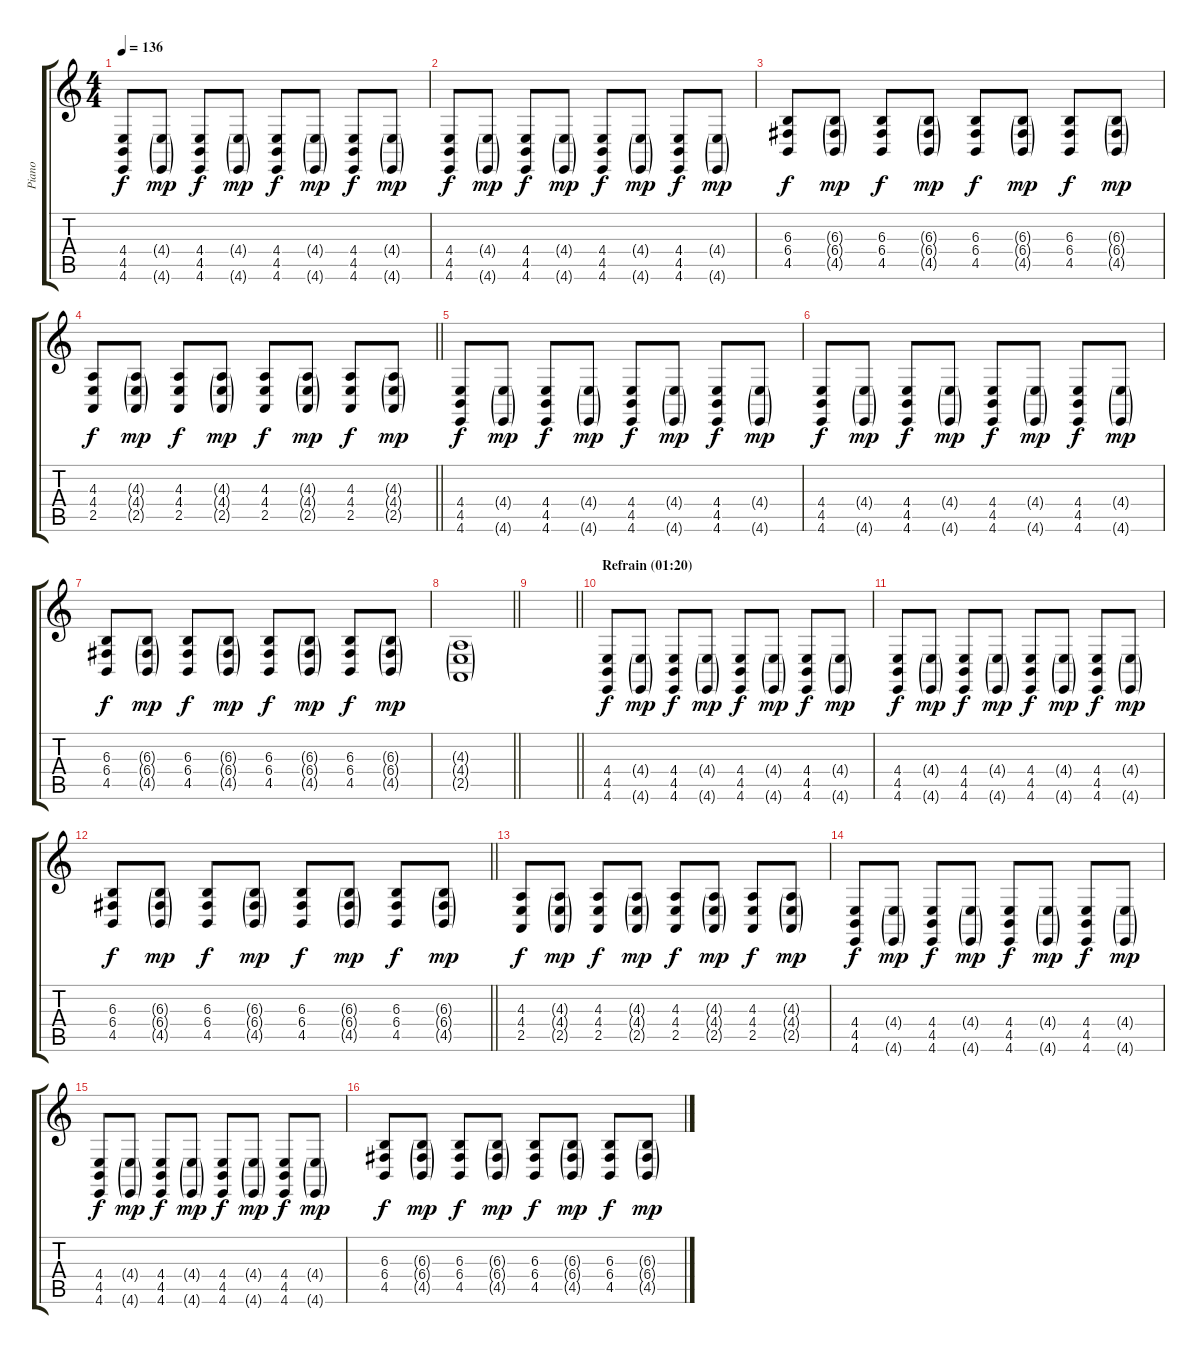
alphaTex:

\track ("Piano" "Piano") {instrument brightacousticpiano}
\staff {score tabs}
\tuning (D4 A3 F3 C3 G2 C2) {hide}
\ts (4 4)
\tempo 136
\clef g2
\ks c
(4.4 4.5 4.6).8{dy f} (4.4{g} 4.6{g}).8{dy mp} (4.4 4.5 4.6).8{dy f} (4.4{g} 4.6{g}).8{dy mp} (4.4 4.5 4.6).8{dy f} (4.4{g} 4.6{g}).8{dy mp} (4.4 4.5 4.6).8{dy f} (4.4{g} 4.6{g}).8{dy mp} |
(4.4 4.5 4.6).8{dy f} (4.4{g} 4.6{g}).8{dy mp} (4.4 4.5 4.6).8{dy f} (4.4{g} 4.6{g}).8{dy mp} (4.4 4.5 4.6).8{dy f} (4.4{g} 4.6{g}).8{dy mp} (4.4 4.5 4.6).8{dy f} (4.4{g} 4.6{g}).8{dy mp} |
(6.3 6.4 4.5).8{dy f} (6.3{g} 6.4{g} 4.5{g}).8{dy mp} (6.3 6.4 4.5).8{dy f} (6.3{g} 6.4{g} 4.5{g}).8{dy mp} (6.3 6.4 4.5).8{dy f} (6.3{g} 6.4{g} 4.5{g}).8{dy mp} (6.3 6.4 4.5).8{dy f} (6.3{g} 6.4{g} 4.5{g}).8{dy mp} |
\barLineRight lightlight
(4.3 4.4 2.5).8{dy f} (4.3{g} 4.4{g} 2.5{g}).8{dy mp} (4.3 4.4 2.5).8{dy f} (4.3{g} 4.4{g} 2.5{g}).8{dy mp} (4.3 4.4 2.5).8{dy f} (4.3{g} 4.4{g} 2.5{g}).8{dy mp} (4.3 4.4 2.5).8{dy f} (4.3{g} 4.4{g} 2.5{g}).8{dy mp} |
(4.4 4.5 4.6).8{dy f} (4.4{g} 4.6{g}).8{dy mp} (4.4 4.5 4.6).8{dy f} (4.4{g} 4.6{g}).8{dy mp} (4.4 4.5 4.6).8{dy f} (4.4{g} 4.6{g}).8{dy mp} (4.4 4.5 4.6).8{dy f} (4.4{g} 4.6{g}).8{dy mp} |
(4.4 4.5 4.6).8{dy f} (4.4{g} 4.6{g}).8{dy mp} (4.4 4.5 4.6).8{dy f} (4.4{g} 4.6{g}).8{dy mp} (4.4 4.5 4.6).8{dy f} (4.4{g} 4.6{g}).8{dy mp} (4.4 4.5 4.6).8{dy f} (4.4{g} 4.6{g}).8{dy mp} |
(6.3 6.4 4.5).8{dy f} (6.3{g} 6.4{g} 4.5{g}).8{dy mp} (6.3 6.4 4.5).8{dy f} (6.3{g} 6.4{g} 4.5{g}).8{dy mp} (6.3 6.4 4.5).8{dy f} (6.3{g} 6.4{g} 4.5{g}).8{dy mp} (6.3 6.4 4.5).8{dy f} (6.3{g} 6.4{g} 4.5{g}).8{dy mp} |
\barLineRight lightlight
(4.3{g} 4.4{g} 2.5{g}).1 |
\barLineRight lightlight
|
\section ("" "Refrain (01:20)")
(4.4 4.5 4.6).8{dy f} (4.4{g} 4.6{g}).8{dy mp} (4.4 4.5 4.6).8{dy f} (4.4{g} 4.6{g}).8{dy mp} (4.4 4.5 4.6).8{dy f} (4.4{g} 4.6{g}).8{dy mp} (4.4 4.5 4.6).8{dy f} (4.4{g} 4.6{g}).8{dy mp} |
(4.4 4.5 4.6).8{dy f} (4.4{g} 4.6{g}).8{dy mp} (4.4 4.5 4.6).8{dy f} (4.4{g} 4.6{g}).8{dy mp} (4.4 4.5 4.6).8{dy f} (4.4{g} 4.6{g}).8{dy mp} (4.4 4.5 4.6).8{dy f} (4.4{g} 4.6{g}).8{dy mp} |
\barLineRight lightlight
(6.3 6.4 4.5).8{dy f} (6.3{g} 6.4{g} 4.5{g}).8{dy mp} (6.3 6.4 4.5).8{dy f} (6.3{g} 6.4{g} 4.5{g}).8{dy mp} (6.3 6.4 4.5).8{dy f} (6.3{g} 6.4{g} 4.5{g}).8{dy mp} (6.3 6.4 4.5).8{dy f} (6.3{g} 6.4{g} 4.5{g}).8{dy mp} |
(4.3 4.4 2.5).8{dy f} (4.3{g} 4.4{g} 2.5{g}).8{dy mp} (4.3 4.4 2.5).8{dy f} (4.3{g} 4.4{g} 2.5{g}).8{dy mp} (4.3 4.4 2.5).8{dy f} (4.3{g} 4.4{g} 2.5{g}).8{dy mp} (4.3 4.4 2.5).8{dy f} (4.3{g} 4.4{g} 2.5{g}).8{dy mp} |
(4.4 4.5 4.6).8{dy f} (4.4{g} 4.6{g}).8{dy mp} (4.4 4.5 4.6).8{dy f} (4.4{g} 4.6{g}).8{dy mp} (4.4 4.5 4.6).8{dy f} (4.4{g} 4.6{g}).8{dy mp} (4.4 4.5 4.6).8{dy f} (4.4{g} 4.6{g}).8{dy mp} |
(4.4 4.5 4.6).8{dy f} (4.4{g} 4.6{g}).8{dy mp} (4.4 4.5 4.6).8{dy f} (4.4{g} 4.6{g}).8{dy mp} (4.4 4.5 4.6).8{dy f} (4.4{g} 4.6{g}).8{dy mp} (4.4 4.5 4.6).8{dy f} (4.4{g} 4.6{g}).8{dy mp} |
(6.3 6.4 4.5).8{dy f} (6.3{g} 6.4{g} 4.5{g}).8{dy mp} (6.3 6.4 4.5).8{dy f} (6.3{g} 6.4{g} 4.5{g}).8{dy mp} (6.3 6.4 4.5).8{dy f} (6.3{g} 6.4{g} 4.5{g}).8{dy mp} (6.3 6.4 4.5).8{dy f} (6.3{g} 6.4{g} 4.5{g}).8{dy mp}
